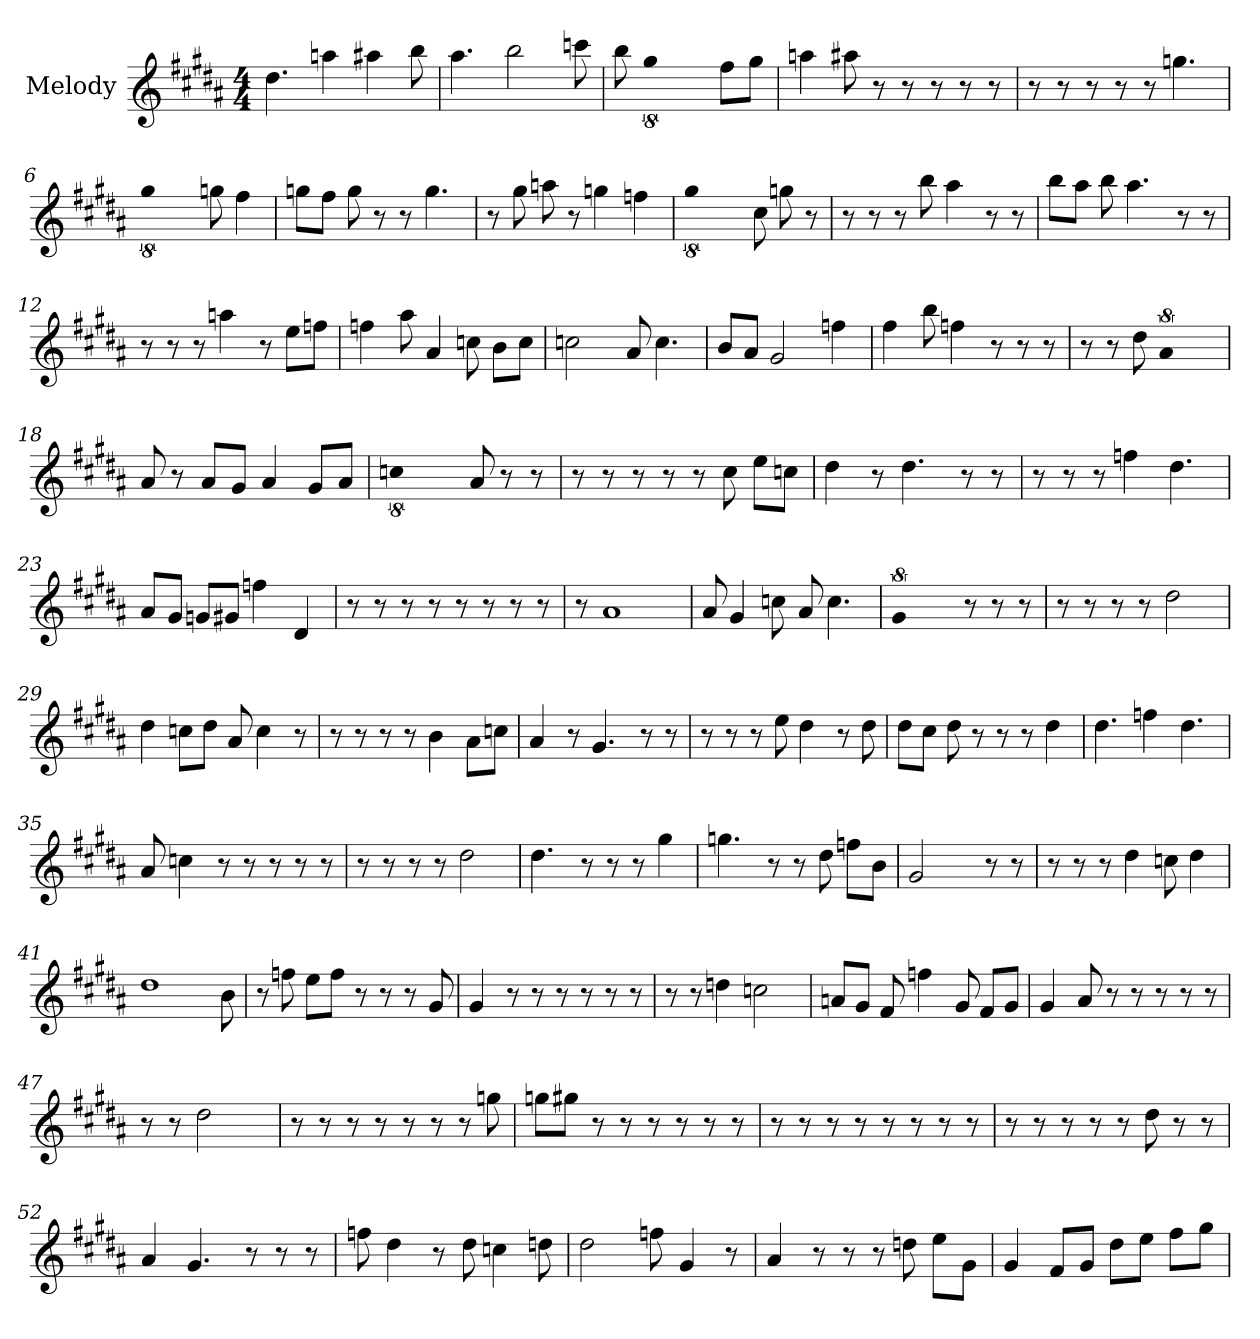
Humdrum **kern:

**kern
*part1
*staff1
*I"Melody
*clefG2
*k[f#c#g#d#a#]
*g#:
*M4/4
*MM152
=1
4.dd#
4aa
4aa#
8bb
=2
4.aa#
2bb
8ccc
=3
8bb
!LO:N:vis=2
8%5gg#
8ff#\L
8gg#\J
=4
4aa
8aa#
8r
8r
8r
8r
8r
=5
8r
8r
8r
8r
8r
4.gg
=6
!LO:N:vis=2
8%5gg#
8gg
4ff#
=7
8gg\L
8ff#\J
8gg
8r
8r
4.gg
=8
8r
8gg#
8aa
8r
4gg
4ff
=9
!LO:N:vis=2
8%5gg#
8cc#
8gg
8r
=10
8r
8r
8r
8bb
4aa#
8r
8r
=11
8bb\L
8aa#\J
8bb
4.aa#
8r
8r
=12
8r
8r
8r
4aa
8r
8ee\L
8ff\J
=13
4ff
8aa#
4a#
8cc
8b\L
8cc\J
=14
2cc
8a#
4.cc
=15
8b/L
8a#/J
2g#
4ff
=16
4ff#
8bb
4ff
8r
8r
8r
=17
8r
8r
8dd#
!LO:N:vis=2
8%5a#
=18
8a#
8r
8a#/L
8g#/J
4a#
8g#/L
8a#/J
=19
!LO:N:vis=2
8%5cc
8a#
8r
8r
=20
8r
8r
8r
8r
8r
8cc#
8ee\L
8cc\J
=21
4dd#
8r
4.dd#
8r
8r
=22
8r
8r
8r
4ff
4.dd#
=23
8a#/L
8g#/J
8g/L
8g#/J
4ff
4d#
=24
8r
8r
8r
8r
8r
8r
8r
8r
=25
8r
!LO:N:vis=1
2..a#
=26
8a#
4g#
8cc
8a#
4.cc
=27
!LO:N:vis=2
8%5g#
8r
8r
8r
=28
8r
8r
8r
8r
2dd#
=29
4dd#
8cc\L
8dd#\J
8a#
4cc
8r
=30
8r
8r
8r
8r
4b
8a#\L
8cc\J
=31
4a#
8r
4.g#
8r
8r
=32
8r
8r
8r
8ee
4dd#
8r
8dd#
=33
8dd#\L
8cc#\J
8dd#
8r
8r
8r
4dd#
=34
4.dd#
4ff
4.dd#
=35
8a#
4cc
8r
8r
8r
8r
8r
=36
8r
8r
8r
8r
2dd#
=37
4.dd#
8r
8r
8r
4gg#
=38
4.gg
8r
8r
8dd#
8ff\L
8b\J
=39
!LO:N:vis=2
2.g#
8r
8r
=40
8r
8r
8r
4dd#
8cc
4dd#
=41
!LO:N:vis=1
2..dd#
8b
=42
8r
8ff
8ee\L
8ff\J
8r
8r
8r
8g#
=43
4g#
8r
8r
8r
8r
8r
8r
=44
8r
8r
4dd
2cc
=45
8a/L
8g#/J
8f#
4ff
8g#
8f#/L
8g#/J
=46
4g#
8a#
8r
8r
8r
8r
8r
=47
8r
8r
!LO:N:vis=2
2.dd#
=48
8r
8r
8r
8r
8r
8r
8r
8gg
=49
8gg\L
8gg#\J
8r
8r
8r
8r
8r
8r
=50
8r
8r
8r
8r
8r
8r
8r
8r
=51
8r
8r
8r
8r
8r
8dd#
8r
8r
=52
4a#
4.g#
8r
8r
8r
=53
8ff
4dd#
8r
8dd#
4cc
8dd
=54
2dd#
8ff
4g#
8r
=55
4a#
8r
8r
8r
8dd
8ee\L
8g#\J
=56
4g#
8f#/L
8g#/J
8dd#\L
8ee\J
8ff#\L
8gg#\J
=
*-
